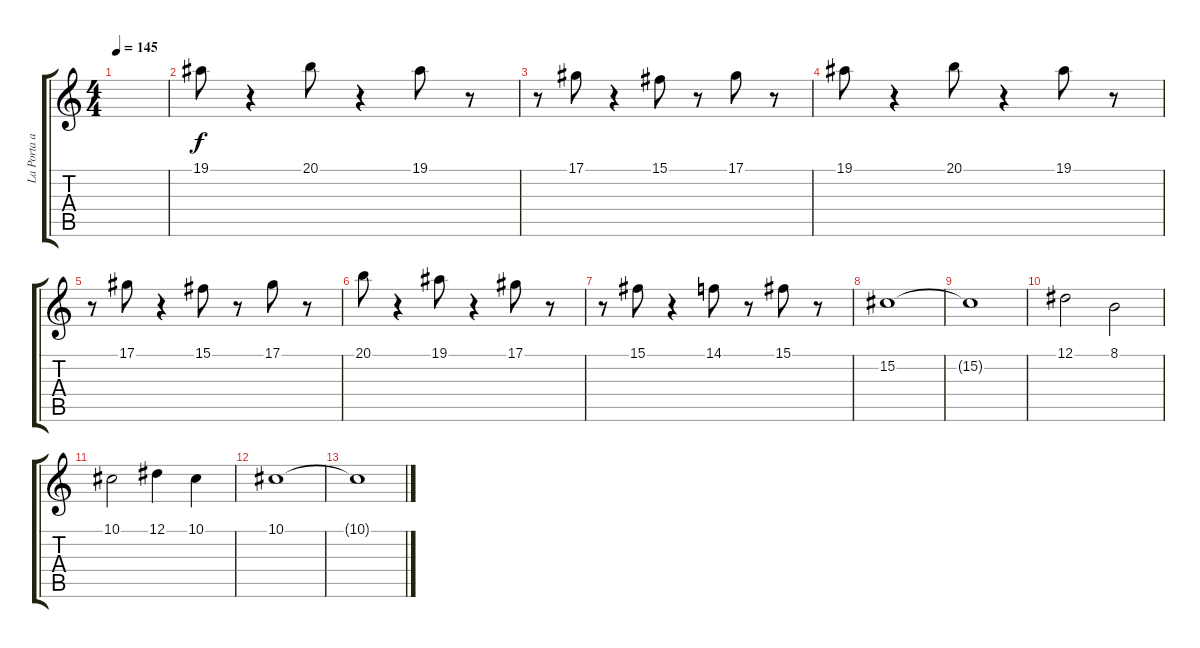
\track ("La Porta al fondo" "La Porta a") {instrument stringensemble1}
\staff {score tabs}
\tuning (Eb4 Bb3 Gb3 Db3 Ab2 Eb2) {hide}
\ts (4 4)
\tempo 145
\clef g2
\ks c
|
19.1.8 r.4 20.1.8 r.4 19.1.8 r.8 |
r.8 17.1.8 r.4 15.1.8 r.8 17.1.8 r.8 |
19.1.8 r.4 20.1.8 r.4 19.1.8 r.8 |
r.8 17.1.8 r.4 15.1.8 r.8 17.1.8 r.8 |
20.1.8 r.4 19.1.8 r.4 17.1.8 r.8 |
r.8 15.1.8 r.4 14.1.8 r.8 15.1.8 r.8 |
15.2.1 |
15.2{t}.1 |
12.1.2 8.1.2 |
10.1.2 12.1.4 10.1.4 |
10.1.1 |
10.1{t}.1
